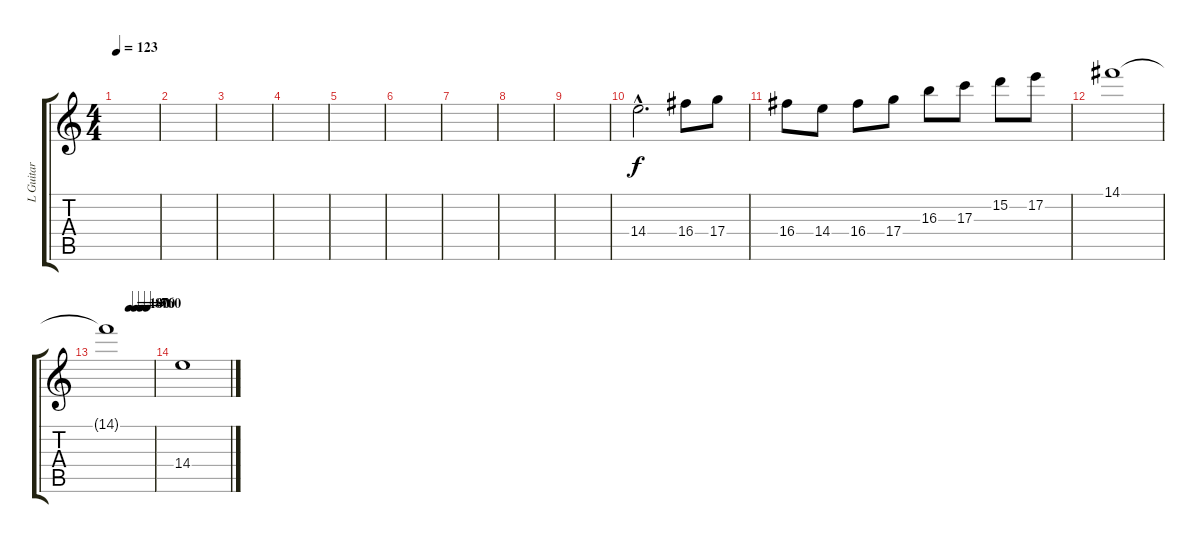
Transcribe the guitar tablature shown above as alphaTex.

\track ("L Guitar" "L Guitar") {instrument overdrivenguitar}
\staff {score tabs}
\tuning (E4 B3 G3 D3 A2 E2) {hide}
\ts (4 4)
\tempo 123
\clef g2
\ks c
|
|
|
|
|
|
|
|
|
14.4{hac}.2{d} 16.4.8 17.4.8 |
16.4.8 14.4.8 16.4.8 17.4.8 16.3.8 17.3.8 15.2.8 17.2.8 |
14.1.1 |
\tempo (100 0.5)
\tempo (80 0.625)
\tempo (70 0.75)
\tempo (60 0.875)
14.1{t}.1 |
14.4.1
